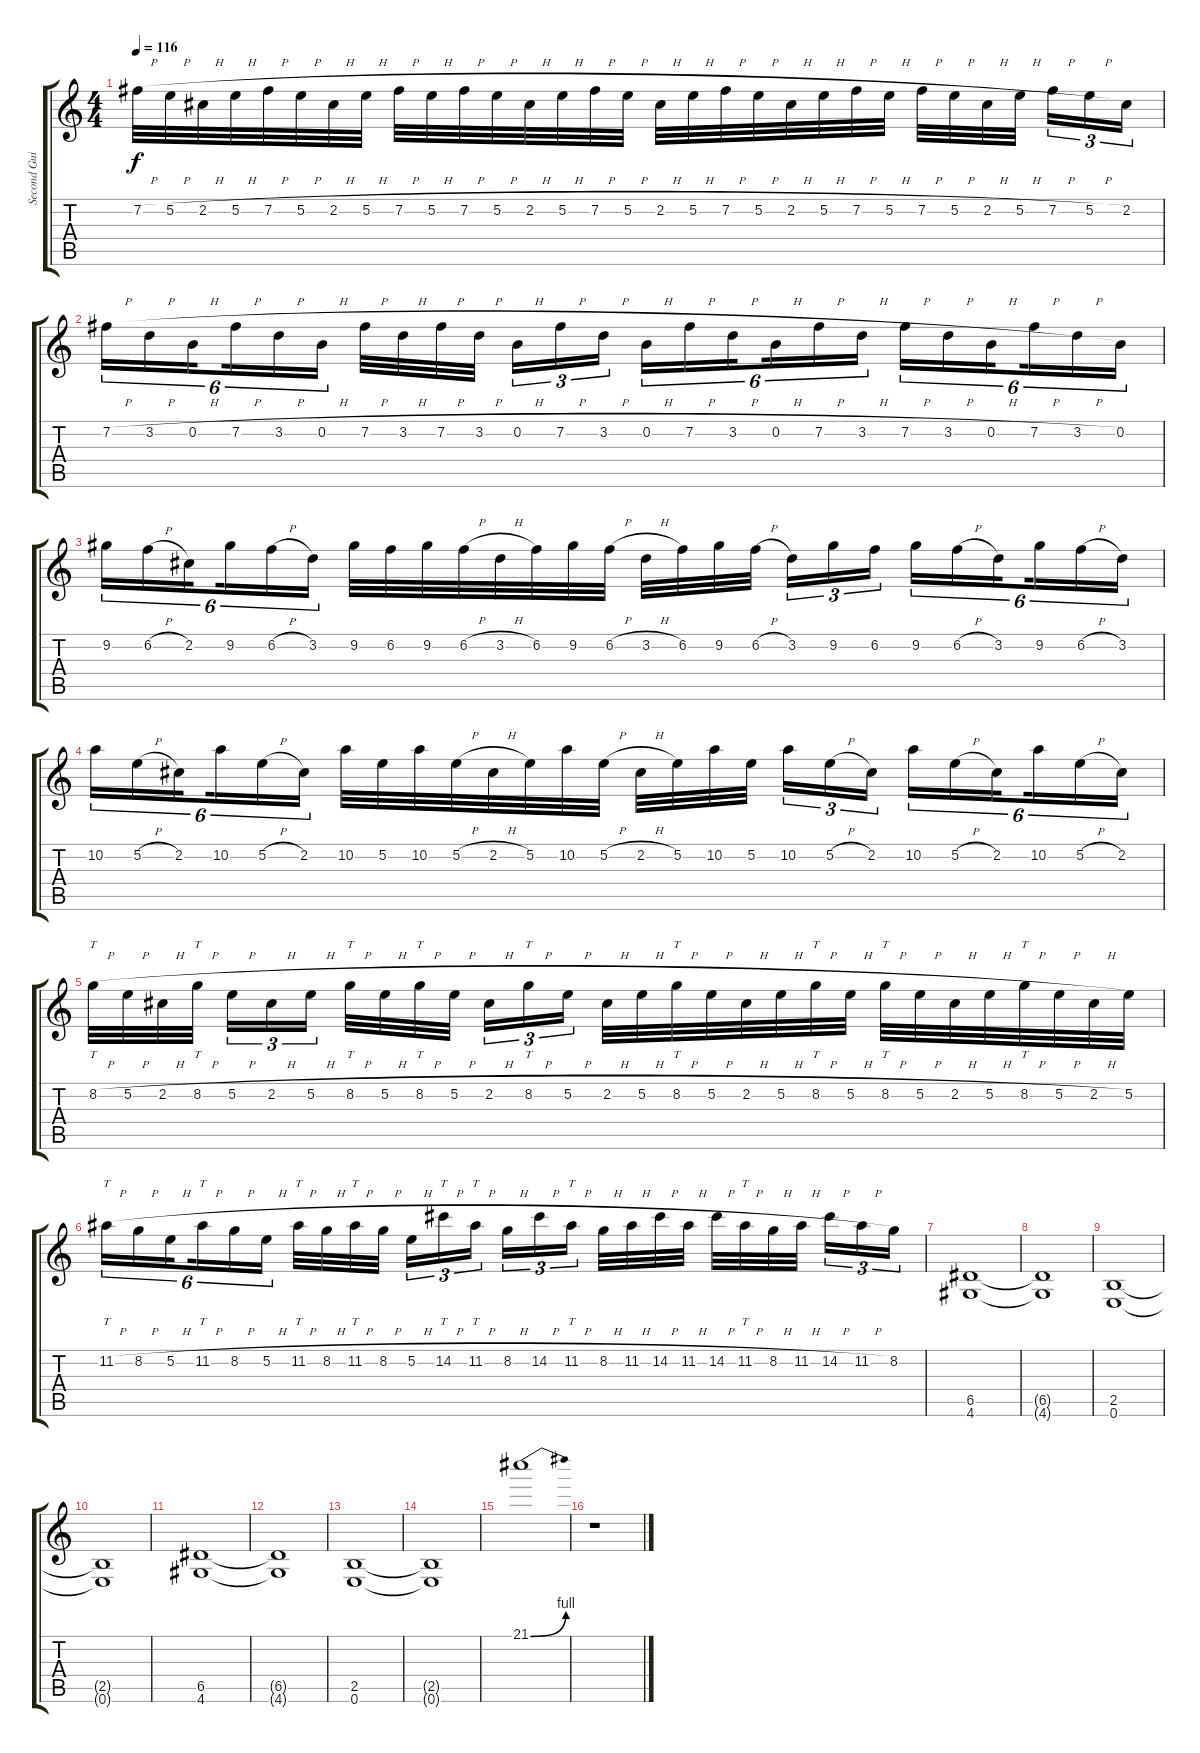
\track ("Second Guitar" "Second Gui") {instrument distortionguitar}
\staff {score tabs}
\tuning (E4 B3 G3 D3 A2 E2) {hide}
\ts (4 4)
\tempo 116
\clef g2
\ks c
7.2{h}.32{dy f} 5.2{h}.32 2.2{h}.32 5.2{h}.32 7.2{h}.32 5.2{h}.32 2.2{h}.32 5.2{h}.32 7.2{h}.32 5.2{h}.32 7.2{h}.32 5.2{h}.32 2.2{h}.32 5.2{h}.32 7.2{h}.32 5.2{h}.32 2.2{h}.32 5.2{h}.32 7.2{h}.32 5.2{h}.32 2.2{h}.32 5.2{h}.32 7.2{h}.32 5.2{h}.32 7.2{h}.32 5.2{h}.32 2.2{h}.32 5.2{h}.32{beam splitsecondary} 7.2{h}.16{tu (3 2)} 5.2{h}.16{tu (3 2)} 2.2.16{tu (3 2)} |
7.2{h}.16{tu (6 4)} 3.2{h}.16{tu (6 4)} 0.2{h}.16{tu (6 4) beam splitsecondary} 7.2{h}.16{tu (6 4)} 3.2{h}.16{tu (6 4)} 0.2{h}.16{tu (6 4)} 7.2{h}.32 3.2{h}.32 7.2{h}.32 3.2{h}.32{beam splitsecondary} 0.2{h}.16{tu (3 2)} 7.2{h}.16{tu (3 2)} 3.2{h}.16{tu (3 2)} 0.2{h}.16{tu (6 4)} 7.2{h}.16{tu (6 4)} 3.2{h}.16{tu (6 4) beam splitsecondary} 0.2{h}.16{tu (6 4)} 7.2{h}.16{tu (6 4)} 3.2{h}.16{tu (6 4)} 7.2{h}.16{tu (6 4)} 3.2{h}.16{tu (6 4)} 0.2{h}.16{tu (6 4) beam splitsecondary} 7.2{h}.16{tu (6 4)} 3.2{h}.16{tu (6 4)} 0.2.16{tu (6 4)} |
9.2.16{tu (6 4)} 6.2{h}.16{tu (6 4)} 2.2.16{tu (6 4) beam splitsecondary} 9.2.16{tu (6 4)} 6.2{h}.16{tu (6 4)} 3.2.16{tu (6 4)} 9.2.32 6.2.32 9.2.32 6.2{h}.32 3.2{h}.32 6.2.32 9.2.32 6.2{h}.32 3.2{h}.32 6.2.32 9.2.32 6.2{h}.32{beam splitsecondary} 3.2.16{tu (3 2)} 9.2.16{tu (3 2)} 6.2.16{tu (3 2)} 9.2.16{tu (6 4)} 6.2{h}.16{tu (6 4)} 3.2.16{tu (6 4) beam splitsecondary} 9.2.16{tu (6 4)} 6.2{h}.16{tu (6 4)} 3.2.16{tu (6 4)} |
10.2.16{tu (6 4)} 5.2{h}.16{tu (6 4)} 2.2.16{tu (6 4) beam splitsecondary} 10.2.16{tu (6 4)} 5.2{h}.16{tu (6 4)} 2.2.16{tu (6 4)} 10.2.32 5.2.32 10.2.32 5.2{h}.32 2.2{h}.32 5.2.32 10.2.32 5.2{h}.32 2.2{h}.32 5.2.32 10.2.32 5.2.32{beam splitsecondary} 10.2.16{tu (3 2)} 5.2{h}.16{tu (3 2)} 2.2.16{tu (3 2)} 10.2.16{tu (6 4)} 5.2{h}.16{tu (6 4)} 2.2.16{tu (6 4) beam splitsecondary} 10.2.16{tu (6 4)} 5.2{h}.16{tu (6 4)} 2.2.16{tu (6 4)} |
8.2{h}.32{tt} 5.2{h}.32 2.2{h}.32 8.2{h}.32{tt beam splitsecondary} 5.2{h}.16{tu (3 2)} 2.2{h}.16{tu (3 2)} 5.2{h}.16{tu (3 2)} 8.2{h}.32{tt} 5.2{h}.32 8.2{h}.32{tt} 5.2{h}.32{beam splitsecondary} 2.2{h}.16{tu (3 2)} 8.2{h}.16{tt tu (3 2)} 5.2{h}.16{tu (3 2)} 2.2{h}.32 5.2{h}.32 8.2{h}.32{tt} 5.2{h}.32 2.2{h}.32 5.2{h}.32 8.2{h}.32{tt} 5.2{h}.32 8.2{h}.32{tt} 5.2{h}.32 2.2{h}.32 5.2{h}.32 8.2{h}.32{tt} 5.2{h}.32 2.2{h}.32 5.2.32 |
11.2{h}.16{tt tu (6 4)} 8.2{h}.16{tu (6 4)} 5.2{h}.16{tu (6 4) beam splitsecondary} 11.2{h}.16{tt tu (6 4)} 8.2{h}.16{tu (6 4)} 5.2{h}.16{tu (6 4)} 11.2{h}.32{tt} 8.2{h}.32 11.2{h}.32{tt} 8.2{h}.32{beam splitsecondary} 5.2{h}.16{tu (3 2)} 14.2{h}.16{tt tu (3 2)} 11.2{h}.16{tt tu (3 2)} 8.2{h}.16{tu (3 2)} 14.2{h}.16{tu (3 2)} 11.2{h}.16{tt tu (3 2) beam splitsecondary} 8.2{h}.32 11.2{h}.32 14.2{h}.32 11.2{h}.32 14.2{h}.32 11.2{h}.32{tt} 8.2{h}.32 11.2{h}.32{beam splitsecondary} 14.2{h}.16{tu (3 2)} 11.2{h}.16{tu (3 2)} 8.2.16{tu (3 2)} |
(6.5 4.6).1 |
(6.5{t} 4.6{t}).1 |
(2.5 0.6).1 |
(2.5{t} 0.6{t}).1 |
(6.5 4.6).1 |
(6.5{t} 4.6{t}).1 |
(2.5 0.6).1 |
(2.5{t} 0.6{t}).1{volume 12} |
21.1{be (bend 0 0 60 4)}.1 |
r.1
